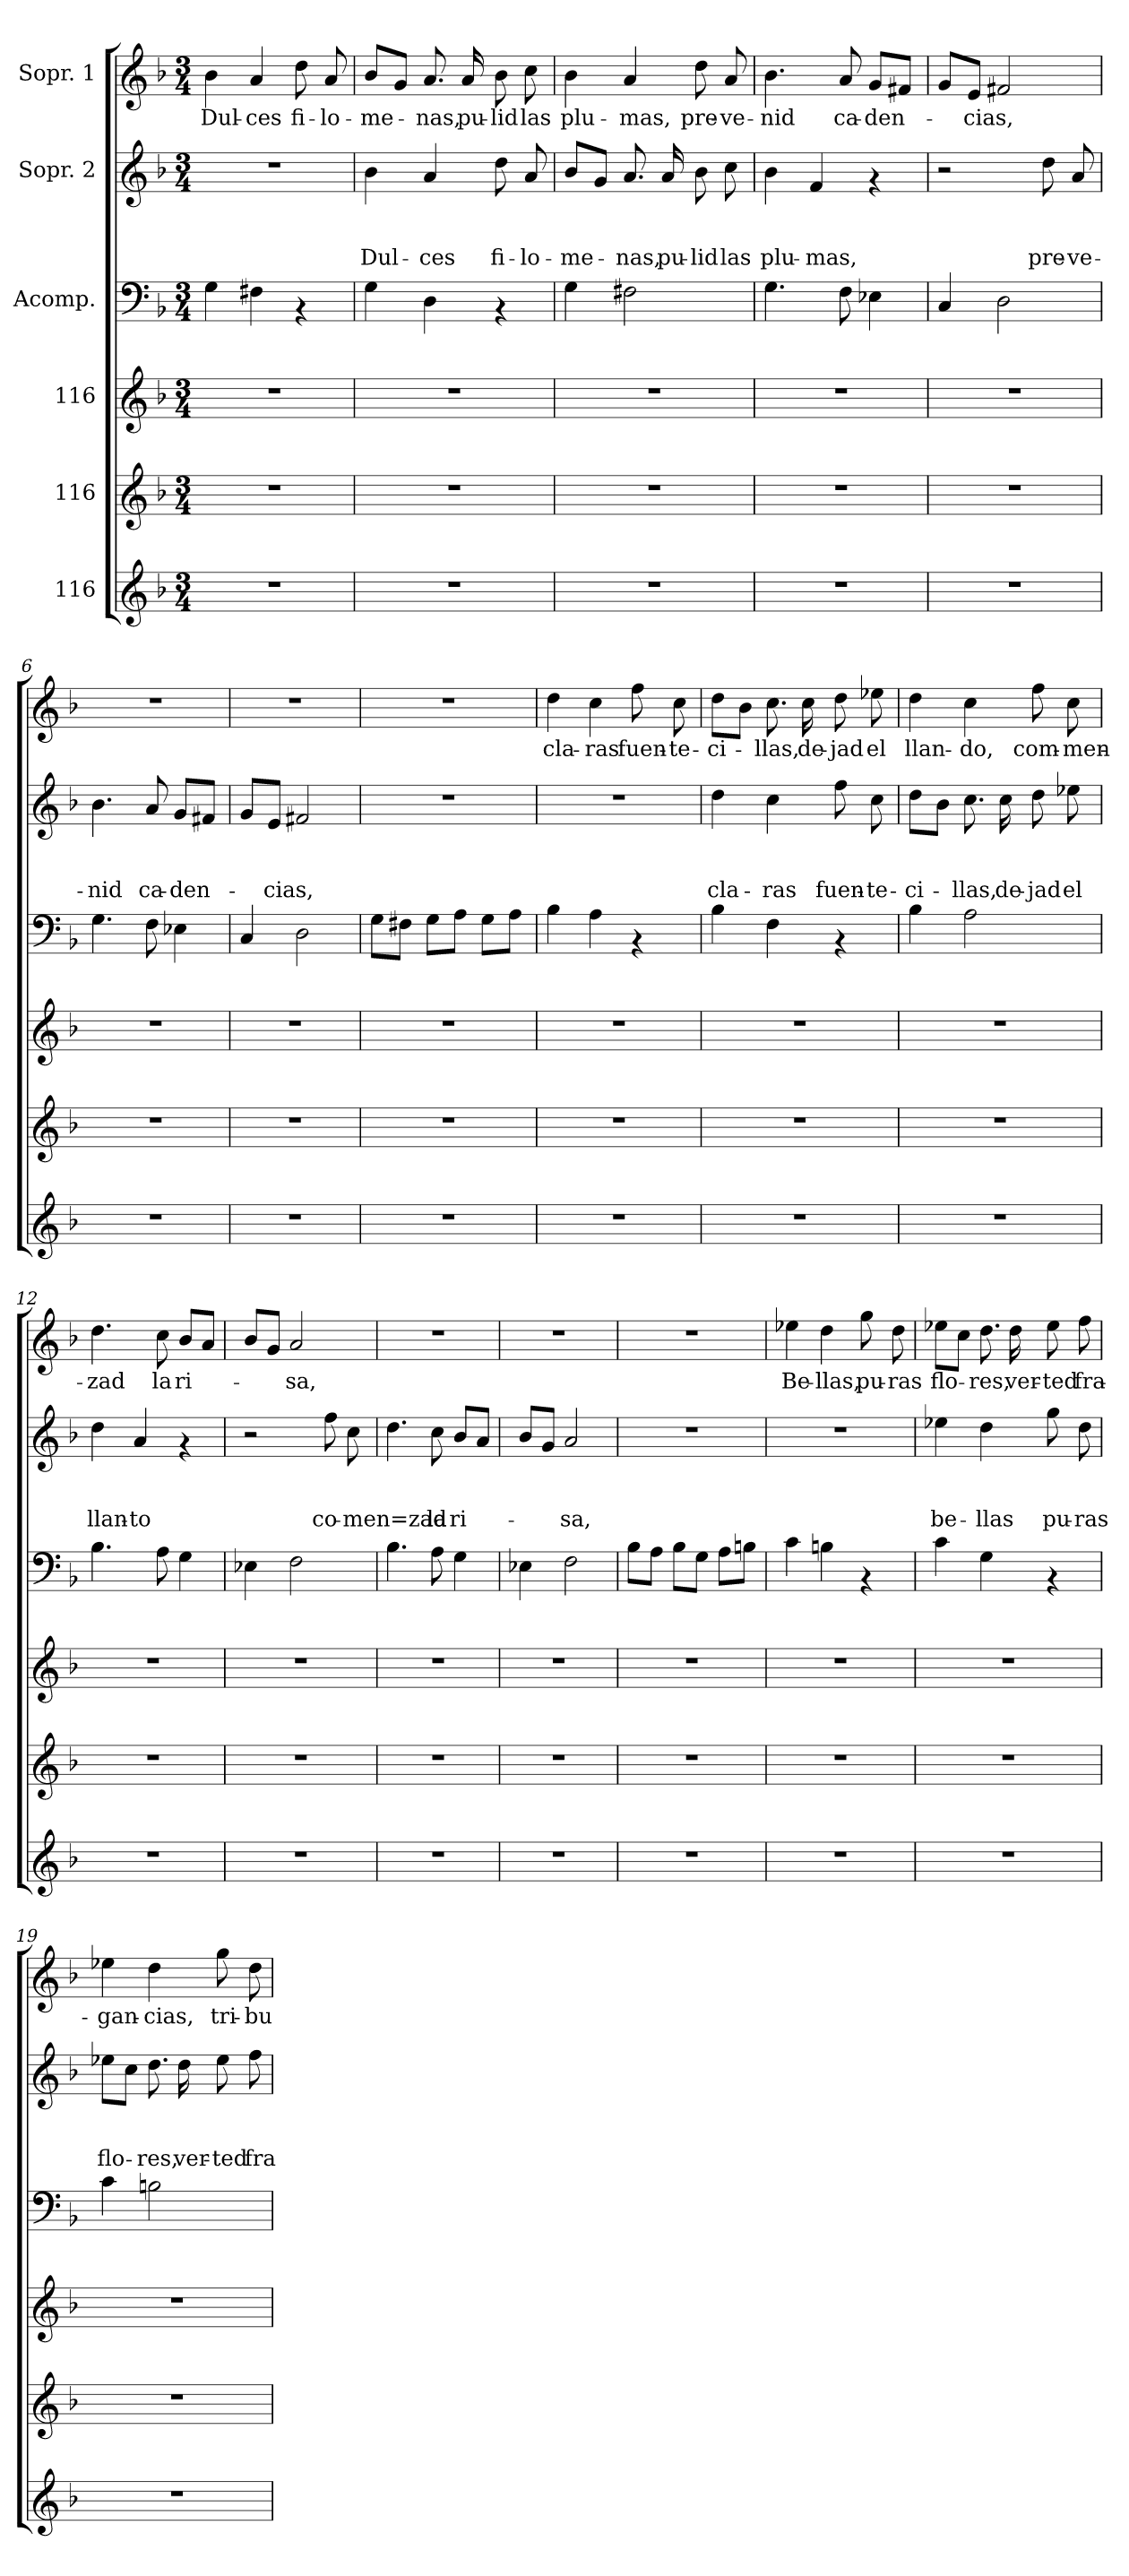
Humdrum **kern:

**kern	**kern	**kern	**kern	**kern	**text	**text	**text	**kern	**text
*part6	*part5	*part4	*part3	*part2	*part2	*part2	*part2	*part1	*part1
*staff6	*staff5	*staff4	*staff3	*staff2	*staff2	*staff2	*staff2	*staff1	*staff1
*I"116	*I"116	*I"116	*I"Acomp.	*I"Sopr. 2	*	*	*	*I"Sopr. 1	*
!!LO:PB:g=z
*clefG2	*clefG2	*clefG2	*clefF4	*clefG2	*	*	*	*clefG2	*
*k[b-]	*k[b-]	*k[b-]	*k[b-]	*k[b-]	*	*	*	*k[b-]	*
*F:	*F:	*F:	*F:	*F:	*	*	*	*F:	*
*M3/4	*M3/4	*M3/4	*M3/4	*M3/4	*	*	*	*M3/4	*
=1	=1	=1	=1	=1	=1	=1	=1	=1	=1
!	!	!	!	!	!	!	!	!	!LO:LY:b
2.r	2.r	2.r	4G\	2.r	.	.	.	4b-\	Dul-
!	!	!	!	!	!	!	!	!	!LO:LY:b
.	.	.	4F#X\	.	.	.	.	4a/	-ces
!	!	!	!	!	!	!	!	!	!LO:LY:b
.	.	.	4rAA	.	.	.	.	8dd\	fi-
!	!	!	!	!	!	!	!	!	!LO:LY:b
.	.	.	.	.	.	.	.	8a/	-lo-
=2	=2	=2	=2	=2	=2	=2	=2	=2	=2
!	!	!	!	!	!	!	!LO:LY:b	!	!LO:LY:b
2.r	2.r	2.r	4G\	4b-\	.	.	Dul-	8b-/L	-me-
.	.	.	.	.	.	.	.	8g/J	.
!	!	!	!	!	!	!	!LO:LY:b	!	!LO:LY:b
.	.	.	4D\	4a/	.	.	-ces	8.a/	-nas,
!	!	!	!	!	!	!	!	!	!LO:LY:b
.	.	.	.	.	.	.	.	16a/	pu-
!	!	!	!	!	!	!	!LO:LY:b	!	!LO:LY:b
.	.	.	4rAA	8dd\	.	.	fi-	8b-\	-lid
!	!	!	!	!	!	!	!LO:LY:b	!	!LO:LY:b
.	.	.	.	8a/	.	.	-lo-	8cc\	las
=3	=3	=3	=3	=3	=3	=3	=3	=3	=3
!	!	!	!	!	!	!	!LO:LY:b	!	!LO:LY:b
2.r	2.r	2.r	4G\	8b-/L	.	.	-me-	4b-\	plu-
.	.	.	.	8g/J	.	.	.	.	.
!	!	!	!	!	!	!	!LO:LY:b	!	!LO:LY:b
.	.	.	2F#X\	8.a/	.	.	-nas,	4a/	-mas,
!	!	!	!	!	!	!	!LO:LY:b	!	!
.	.	.	.	16a/	.	.	pu-	.	.
!	!	!	!	!	!	!	!LO:LY:b	!	!LO:LY:b
.	.	.	.	8b-\	.	.	-lid	8dd\	pre-
!	!	!	!	!	!	!	!LO:LY:b	!	!LO:LY:b
.	.	.	.	8cc\	.	.	las	8a/	-ve-
=4	=4	=4	=4	=4	=4	=4	=4	=4	=4
!	!	!	!	!	!	!	!LO:LY:b	!	!LO:LY:b
2.r	2.r	2.r	4.G\	4b-\	.	.	plu-	4.b-\	-nid
!	!	!	!	!	!	!	!LO:LY:b	!	!
.	.	.	.	4f/	.	.	-mas,	.	.
!	!	!	!	!	!	!	!	!	!LO:LY:b
.	.	.	8F\	.	.	.	.	8a/	ca-
!	!	!	!	!	!	!	!	!	!LO:LY:b
.	.	.	4E-X\	4rf	.	.	.	8g/L	-den-
.	.	.	.	.	.	.	.	8f#X/J	.
!!LO:LB:g=z
=5	=5	=5	=5	=5	=5	=5	=5	=5	=5
2.r	2.r	2.r	4C/	2r	.	.	.	8g/L	.
!	!	!	!	!	!	!	!	!	!LO:LY:b
.	.	.	.	.	.	.	.	8e/J	-cias,
.	.	.	2D\	.	.	.	.	2f#X/	.
!	!	!	!	!	!	!	!LO:LY:b	!	!
.	.	.	.	8dd\	.	.	pre-	.	.
!	!	!	!	!	!	!	!LO:LY:b	!	!
.	.	.	.	8a/	.	.	-ve-	.	.
=6	=6	=6	=6	=6	=6	=6	=6	=6	=6
!	!	!	!	!	!	!	!LO:LY:b	!	!
2.r	2.r	2.r	4.G\	4.b-\	.	.	-nid	2.r	.
!	!	!	!	!	!	!	!LO:LY:b	!	!
.	.	.	8F\	8a/	.	.	ca-	.	.
!	!	!	!	!	!	!	!LO:LY:b	!	!
.	.	.	4E-X\	8g/L	.	.	-den-	.	.
.	.	.	.	8f#X/J	.	.	.	.	.
=7	=7	=7	=7	=7	=7	=7	=7	=7	=7
2.r	2.r	2.r	4C/	8g/L	.	.	.	2.r	.
!	!	!	!	!	!	!	!LO:LY:b	!	!
.	.	.	.	8e/J	.	.	-cias,	.	.
.	.	.	2D\	2f#X/	.	.	.	.	.
=8	=8	=8	=8	=8	=8	=8	=8	=8	=8
2.r	2.r	2.r	8G\L	2.r	.	.	.	2.r	.
.	.	.	8F#X\J	.	.	.	.	.	.
.	.	.	8G\L	.	.	.	.	.	.
.	.	.	8A\J	.	.	.	.	.	.
.	.	.	8G\L	.	.	.	.	.	.
.	.	.	8A\J	.	.	.	.	.	.
=9	=9	=9	=9	=9	=9	=9	=9	=9	=9
!	!	!	!	!	!	!	!	!	!LO:LY:b
2.r	2.r	2.r	4B-\	2.r	.	.	.	4dd\	cla-
!	!	!	!	!	!	!	!	!	!LO:LY:b
.	.	.	4A\	.	.	.	.	4cc\	-ras
!	!	!	!	!	!	!	!	!	!LO:LY:b
.	.	.	4rAA	.	.	.	.	8ff\	fuen-
!	!	!	!	!	!	!	!	!	!LO:LY:b
.	.	.	.	.	.	.	.	8cc\	-te-
=10	=10	=10	=10	=10	=10	=10	=10	=10	=10
!	!	!	!	!	!	!	!LO:LY:b	!	!LO:LY:b
2.r	2.r	2.r	4B-\	4dd\	.	.	cla-	8dd\L	-ci-
.	.	.	.	.	.	.	.	8b-\J	.
!	!	!	!	!	!	!	!LO:LY:b	!	!LO:LY:b
.	.	.	4F\	4cc\	.	.	-ras	8.cc\	-llas,
!	!	!	!	!	!	!	!	!	!LO:LY:b
.	.	.	.	.	.	.	.	16cc\	de-
!	!	!	!	!	!	!	!LO:LY:b	!	!LO:LY:b
.	.	.	4rAA	8ff\	.	.	fuen-	8dd\	-jad
!	!	!	!	!	!	!	!LO:LY:b	!	!LO:LY:b
.	.	.	.	8cc\	.	.	-te-	8ee-X\	el
!!LO:LB:g=z
=11	=11	=11	=11	=11	=11	=11	=11	=11	=11
!	!	!	!	!	!	!	!LO:LY:b	!	!LO:LY:b
2.r	2.r	2.r	4B-\	8dd\L	.	.	-ci-	4dd\	llan-
.	.	.	.	8b-\J	.	.	.	.	.
!	!	!	!	!	!	!	!LO:LY:b	!	!LO:LY:b
.	.	.	2A\	8.cc\	.	.	-llas,	4cc\	-do,
!	!	!	!	!	!	!	!LO:LY:b	!	!
.	.	.	.	16cc\	.	.	de-	.	.
!	!	!	!	!	!	!	!LO:LY:b	!	!LO:LY:b
.	.	.	.	8dd\	.	.	-jad	8ff\	com-
!	!	!	!	!	!	!	!LO:LY:b	!	!LO:LY:b
.	.	.	.	8ee-X\	.	.	el	8cc\	-men-
=12	=12	=12	=12	=12	=12	=12	=12	=12	=12
!	!	!	!	!	!	!	!LO:LY:b	!	!LO:LY:b
2.r	2.r	2.r	4.B-\	4dd\	.	.	llan-	4.dd\	-zad
!	!	!	!	!	!	!	!LO:LY:b	!	!
.	.	.	.	4a/	.	.	-to	.	.
!	!	!	!	!	!	!	!	!	!LO:LY:b
.	.	.	8A\	.	.	.	.	8cc\	la
!	!	!	!	!	!	!	!	!	!LO:LY:b
.	.	.	4G\	4rf	.	.	.	8b-/L	ri-
.	.	.	.	.	.	.	.	8a/J	.
=13	=13	=13	=13	=13	=13	=13	=13	=13	=13
2.r	2.r	2.r	4E-X\	2r	.	.	.	8b-/L	.
.	.	.	.	.	.	.	.	8g/J	.
!	!	!	!	!	!	!	!	!	!LO:LY:b
.	.	.	2F\	.	.	.	.	2a/	-sa,
!	!	!	!	!	!	!	!LO:LY:b	!	!
.	.	.	.	8ff\	.	.	co-	.	.
!	!	!	!	!	!	!	!LO:LY:b	!	!
.	.	.	.	8cc\	.	.	-men=zad	.	.
=14	=14	=14	=14	=14	=14	=14	=14	=14	=14
2.r	2.r	2.r	4.B-\	4.dd\	.	.	.	2.r	.
!	!	!	!	!	!	!	!LO:LY:b	!	!
.	.	.	8A\	8cc\	.	.	la	.	.
!	!	!	!	!	!	!	!LO:LY:b	!	!
.	.	.	4G\	8b-/L	.	.	ri-	.	.
.	.	.	.	8a/J	.	.	.	.	.
=15	=15	=15	=15	=15	=15	=15	=15	=15	=15
2.r	2.r	2.r	4E-X\	8b-/L	.	.	.	2.r	.
.	.	.	.	8g/J	.	.	.	.	.
!	!	!	!	!	!	!	!LO:LY:b	!	!
.	.	.	2F\	2a/	.	.	-sa,	.	.
=16	=16	=16	=16	=16	=16	=16	=16	=16	=16
2.r	2.r	2.r	8B-\L	2.r	.	.	.	2.r	.
.	.	.	8A\J	.	.	.	.	.	.
.	.	.	8B-\L	.	.	.	.	.	.
.	.	.	8G\J	.	.	.	.	.	.
.	.	.	8A\L	.	.	.	.	.	.
.	.	.	8Bn\J	.	.	.	.	.	.
!!LO:PB:g=z
=17	=17	=17	=17	=17	=17	=17	=17	=17	=17
!	!	!	!	!	!	!	!	!	!LO:LY:b
2.r	2.r	2.r	4c\	2.r	.	.	.	4ee-X\	Be-
!	!	!	!	!	!	!	!	!	!LO:LY:b
.	.	.	4Bn\	.	.	.	.	4dd\	-llas,
!	!	!	!	!	!	!	!	!	!LO:LY:b
.	.	.	4rAA	.	.	.	.	8gg\	pu-
!	!	!	!	!	!	!	!	!	!LO:LY:b
.	.	.	.	.	.	.	.	8dd\	-ras
=18	=18	=18	=18	=18	=18	=18	=18	=18	=18
!	!	!	!	!	!	!	!LO:LY:b	!	!LO:LY:b
2.r	2.r	2.r	4c\	4ee-X\	.	.	be-	8ee-X\L	flo-
.	.	.	.	.	.	.	.	8cc\J	.
!	!	!	!	!	!	!	!LO:LY:b	!	!LO:LY:b
.	.	.	4G\	4dd\	.	.	-llas	8.dd\	-res,
!	!	!	!	!	!	!	!	!	!LO:LY:b
.	.	.	.	.	.	.	.	16dd\	ver-
!	!	!	!	!	!	!	!LO:LY:b	!	!LO:LY:b
.	.	.	4rAA	8gg\	.	.	pu-	8ee-\	-ted
!	!	!	!	!	!	!	!LO:LY:b	!	!LO:LY:b
.	.	.	.	8dd\	.	.	-ras	8ff\	fra-
=19	=19	=19	=19	=19	=19	=19	=19	=19	=19
!	!	!	!	!	!	!	!LO:LY:b	!	!LO:LY:b
2.r	2.r	2.r	4c\	8ee-X\L	.	.	flo-	4ee-X\	-gan-
.	.	.	.	8cc\J	.	.	.	.	.
!	!	!	!	!	!	!	!LO:LY:b	!	!LO:LY:b
.	.	.	2Bn\	8.dd\	.	.	-res,	4dd\	-cias,
!	!	!	!	!	!	!	!LO:LY:b	!	!
.	.	.	.	16dd\	.	.	ver-	.	.
!	!	!	!	!	!	!	!LO:LY:b	!	!LO:LY:b
.	.	.	.	8ee-\	.	.	-ted	8gg\	tri-
!	!	!	!	!	!	!	!LO:LY:b	!	!LO:LY:b
.	.	.	.	8ff\	.	.	fra-	8dd\	-bu-
=	=	=	=	=	=	=	=	=	=
*-	*-	*-	*-	*-	*-	*-	*-	*-	*-
